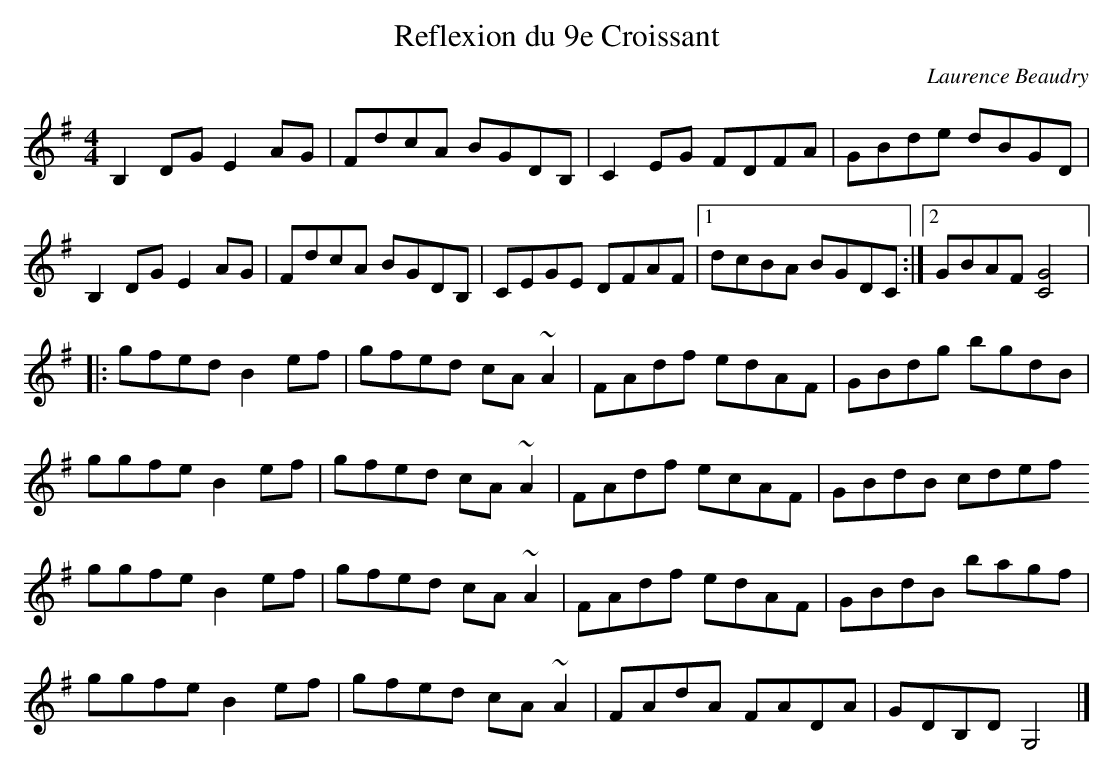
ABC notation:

X:1'1'
T:Reflexion du 9e Croissant
C:Laurence Beaudry
M:4/4
L:1/8
K:G
B,2 DG E2AG | FdcA BGDB, | C2 EG FDFA | GBde dBGD |
B,2DG E2AG | FdcA BGDB, | CEGE DFAF |1 dcBA BGDC :|2 GBAF[G4C4] |:
gfed B2ef | gfed cA ~A2 | FAdf edAF |GBdg bgdB |
ggfe B2ef | gfed cA ~A2 | FAdf ecAF | GBdB cdef
ggfe B2ef | gfed cA ~A2 | FAdf edAF |GBdB bagf |
ggfe B2ef | gfed cA ~A2 | FAdA FADA | GDB,D G,4 |]
